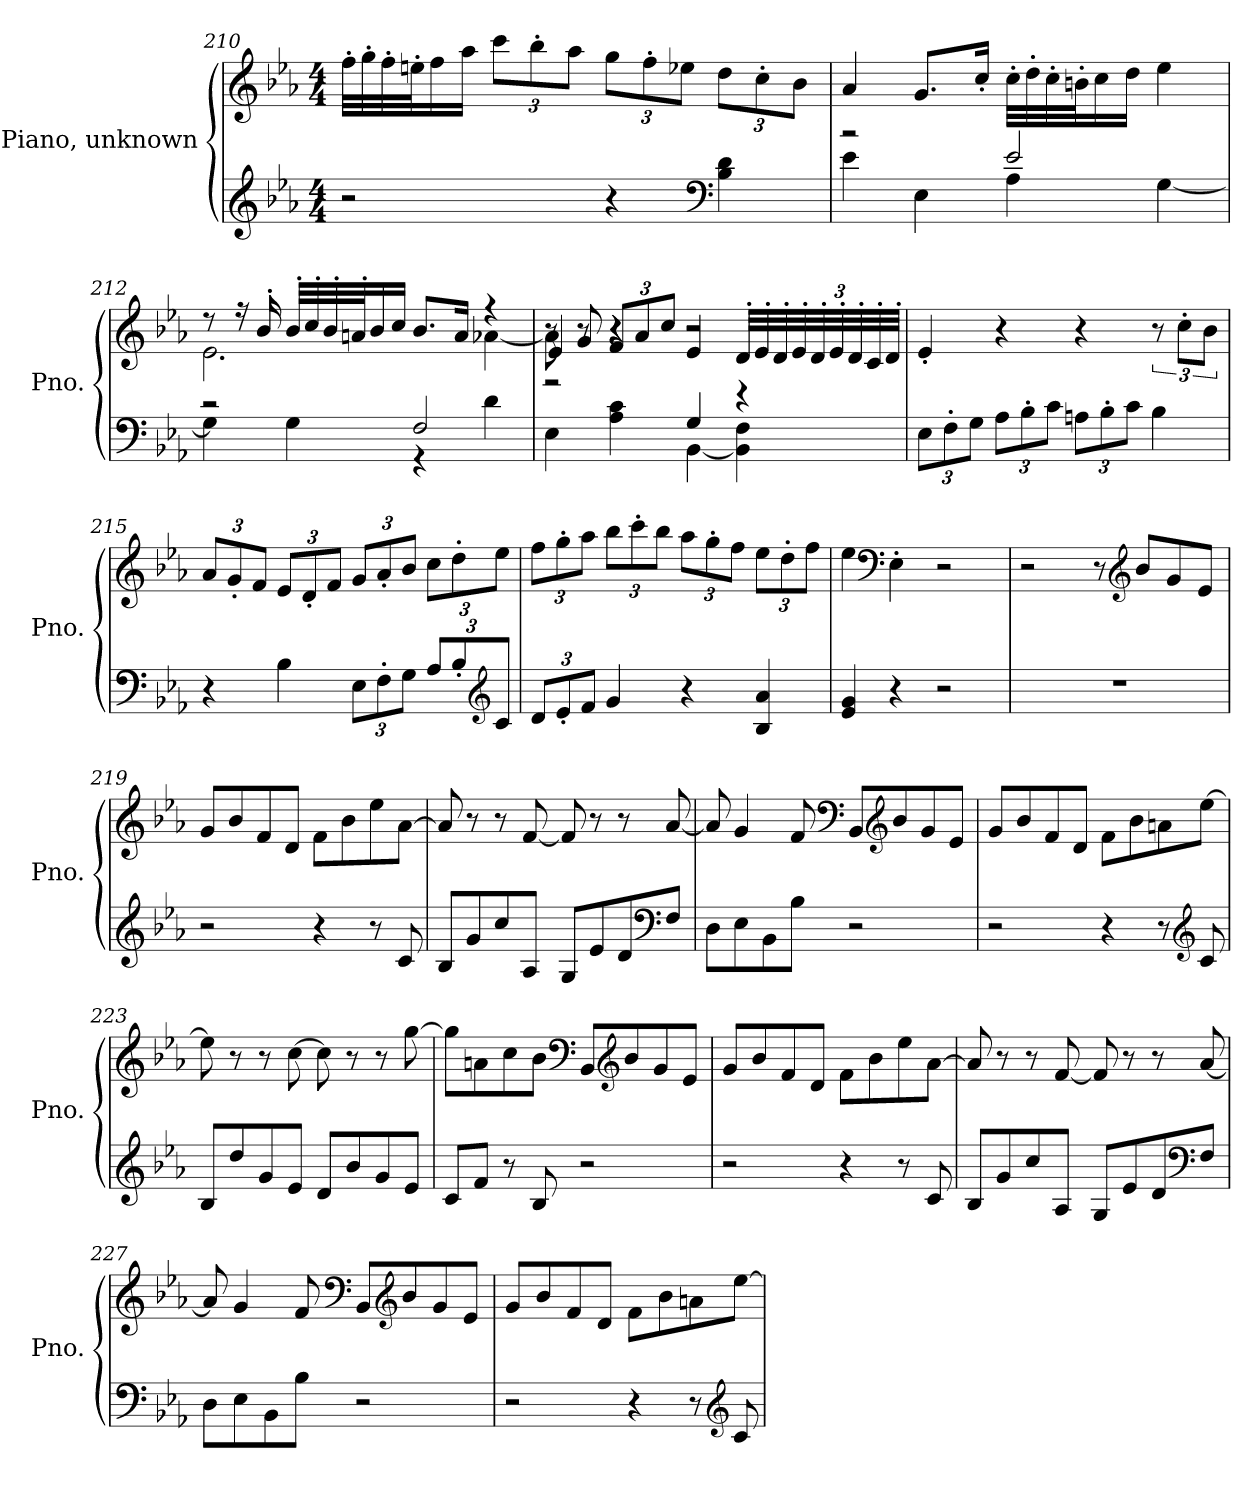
**kern	**kern
*part1	*part1
*staff2	*staff1
*I"Piano, unknown	*
*I'Pno.	*
*clefG2	*clefG2
*k[b-e-a-]	*k[b-e-a-]
*M4/4	*M4/4
=210	=210
2r	32ff'\LLL
.	32gg'\
.	32ff'\
.	32een'\J
.	16ff\
.	16aa-\JJ
*	*Xbrackettup
.	12ccc\L
.	12bb-'\
.	12aa-\J
4r	12gg\L
.	12ff'\
.	12ee-X\J
*clefF4	*
4B-\ 4d\	12dd\L
.	12cc'\
.	12b-\J
!!LO:LB:g=z
=211	=211
*^	*
2r	4e-\	4a-/
.	4E-\	8.g/L
.	.	16cc'/Jk
2e-/	4A-\	32cc'\LLL
.	.	32dd'\
.	.	32cc'\
.	.	32bn'\J
.	.	16cc\
.	.	16dd\JJ
.	[4G\	4ee-\
=212	=212	=212
*	*	*^
2r	4G\]	8r	2.e-\
.	.	16r	.
.	.	16b-'/	.
.	4G\	32b-'/LLL	.
.	.	32cc'/	.
.	.	32b-'/	.
.	.	32an'/J	.
.	.	16b-/	.
.	.	16cc/JJ	.
2F/	4r	8.b-/L	.
.	.	16a/Jk	.
.	4d\	4r	[4a-X\
=213	=213	=213	=213
*	*	*	*^
2r	4E-\	8r	8a-\]	4e-/
.	.	8g/	8r	.
.	4A-\ 4c\	12f/L	4r	4r
.	.	12a-/	.	.
.	.	12cc/J	.	.
4G/	[4BB-\	4e-/	2r	2r
4r	4BB-\] 4F\	32d'/LLL	.	.
.	.	32e-'/	.	.
.	.	32d'/	.	.
.	.	32e-'/	.	.
.	.	48d'/	.	.
.	.	48e-'/	.	.
.	.	48d'/	.	.
.	.	32c'/	.	.
.	.	32d'/JJJ	.	.
*v	*v	*	*	*
*	*v	*v	*v
!!LO:LB:g=z
=214	=214
*Xbrackettup	*
12E-\L	4e-'/
12F'\	.
12G\J	.
12A-\L	4r
12B-'\	.
12c\J	.
12An\L	4r
12B-'\	.
12c\J	.
*	*brackettup
4B-\	12r
.	12cc'\L
.	12b-\J
=215	=215
*	*Xbrackettup
4r	12a-/L
.	12g'/
.	12f/J
4B-\	12e-/L
.	12d'/
.	12f/J
12E-\L	12g/L
12F'\	12a-'/
12G\J	12b-/J
12A-/L	12cc\L
12B-'/	12dd'\
*clefG2	*
12c/J	12ee-\J
=216	=216
12d/L	12ff\L
12e-'/	12gg'\
12f/J	12aa-\J
4g/	12bb-\L
.	12ccc'\
.	12bb-\J
4r	12aa-\L
.	12gg'\
.	12ff\J
4B-/ 4a-/	12ee-\L
.	12dd'\
.	12ff\J
!!LO:PB:g=z
=217	=217
4e-/ 4g/	4ee-\
*	*clefF4
4r	4E-'\
2r	2r
=218	=218
1r	2r
.	8r
*	*clefG2
.	8b-/L
.	8g/
.	8e-/J
=219	=219
2r	8g/L
.	8b-/
.	8f/
.	8d/J
4r	8f\L
.	8b-\
8r	8ee-\
8c/	[8a-\J
=220	=220
8B-/L	8a-/]
8g/	8r
8cc/	8r
8A-/J	[8f/
8G/L	8f/]
8e-/	8r
8d/	8r
*clefF4	*
8F/J	[8a-/
!!LO:LB:g=z
=221	=221
8D\L	8a-/]
8E-\	4g/
8BB-\	.
8B-\J	8f/
*	*clefF4
2r	8BB-/L
*	*clefG2
.	8b-/
.	8g/
.	8e-/J
=222	=222
2r	8g/L
.	8b-/
.	8f/
.	8d/J
4r	8f\L
.	8b-\
8r	8an\
*clefG2	*
8c/	[8ee-\J
=223	=223
8B-/L	8ee-\]
8dd/	8r
8g/	8r
8e-/J	[8cc\
8d/L	8cc\]
8b-/	8r
8g/	8r
8e-/J	[8gg\
!!LO:LB:g=z
=224	=224
8c/L	8gg\L]
8f/J	8an\
8r	8cc\
8B-/	8b-\J
*	*clefF4
2r	8BB-/L
*	*clefG2
.	8b-/
.	8g/
.	8e-/J
=225	=225
2r	8g/L
.	8b-/
.	8f/
.	8d/J
4r	8f\L
.	8b-\
8r	8ee-\
8c/	[8a-\J
=226	=226
8B-/L	8a-/]
8g/	8r
8cc/	8r
8A-/J	[8f/
8G/L	8f/]
8e-/	8r
8d/	8r
*clefF4	*
8F/J	[8a-/
!!LO:LB:g=z
=227	=227
8D\L	8a-/]
8E-\	4g/
8BB-\	.
8B-\J	8f/
*	*clefF4
2r	8BB-/L
*	*clefG2
.	8b-/
.	8g/
.	8e-/J
=228	=228
2r	8g/L
.	8b-/
.	8f/
.	8d/J
4r	8f\L
.	8b-\
8r	8an\
*clefG2	*
8c/	[8ee-\J
=	=
*-	*-
